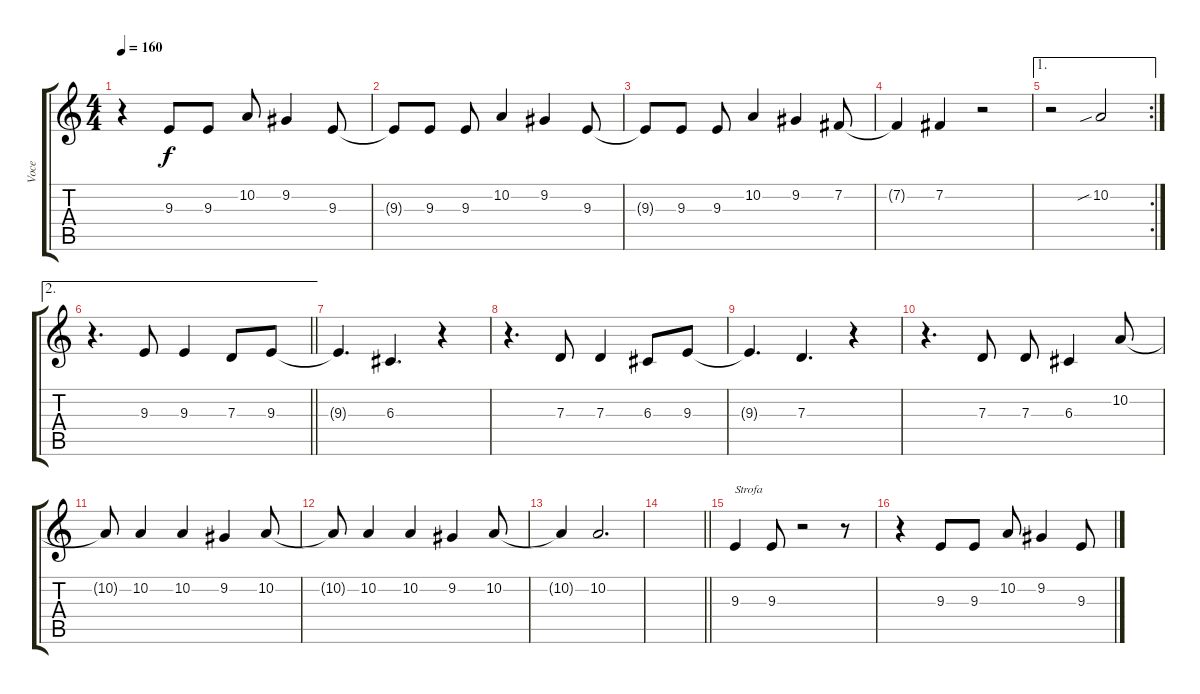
\track ("Voce" "Voce") {instrument lead1square}
\staff {score tabs}
\tuning (E4 B3 G3 D3 A2 E2) {hide}
\ts (4 4)
\tempo 160
\clef g2
\ks c
r.4{dy f} 9.3.8 9.3.8 10.2.8 9.2.4 9.3.8 |
9.3{t}.8 9.3.8 9.3.8 10.2.4 9.2.4 9.3.8 |
9.3{t}.8 9.3.8 9.3.8 10.2.4 9.2.4 7.2.8 |
7.2{t}.4 7.2.4 r.2 |
\ae 1
\rc 2
r.2 10.2{sib}.2 |
\ae 2
\barLineRight lightlight
r.4{d} 9.3.8 9.3.4 7.3.8 9.3.8 |
9.3{t}.4{d} 6.3.4{d} r.4 |
r.4{d} 7.3.8 7.3.4 6.3.8 9.3.8 |
9.3{t}.4{d} 7.3.4{d} r.4 |
r.4{d} 7.3.8 7.3.8 6.3.4 10.2.8 |
10.2{t}.8 10.2.4 10.2.4 9.2.4 10.2.8 |
10.2{t}.8 10.2.4 10.2.4 9.2.4 10.2.8 |
10.2{t}.4 10.2.2{d} |
\barLineRight lightlight
|
9.3.4{txt "Strofa"} 9.3.8 r.2 r.8 |
r.4 9.3.8 9.3.8 10.2.8 9.2.4 9.3.8
